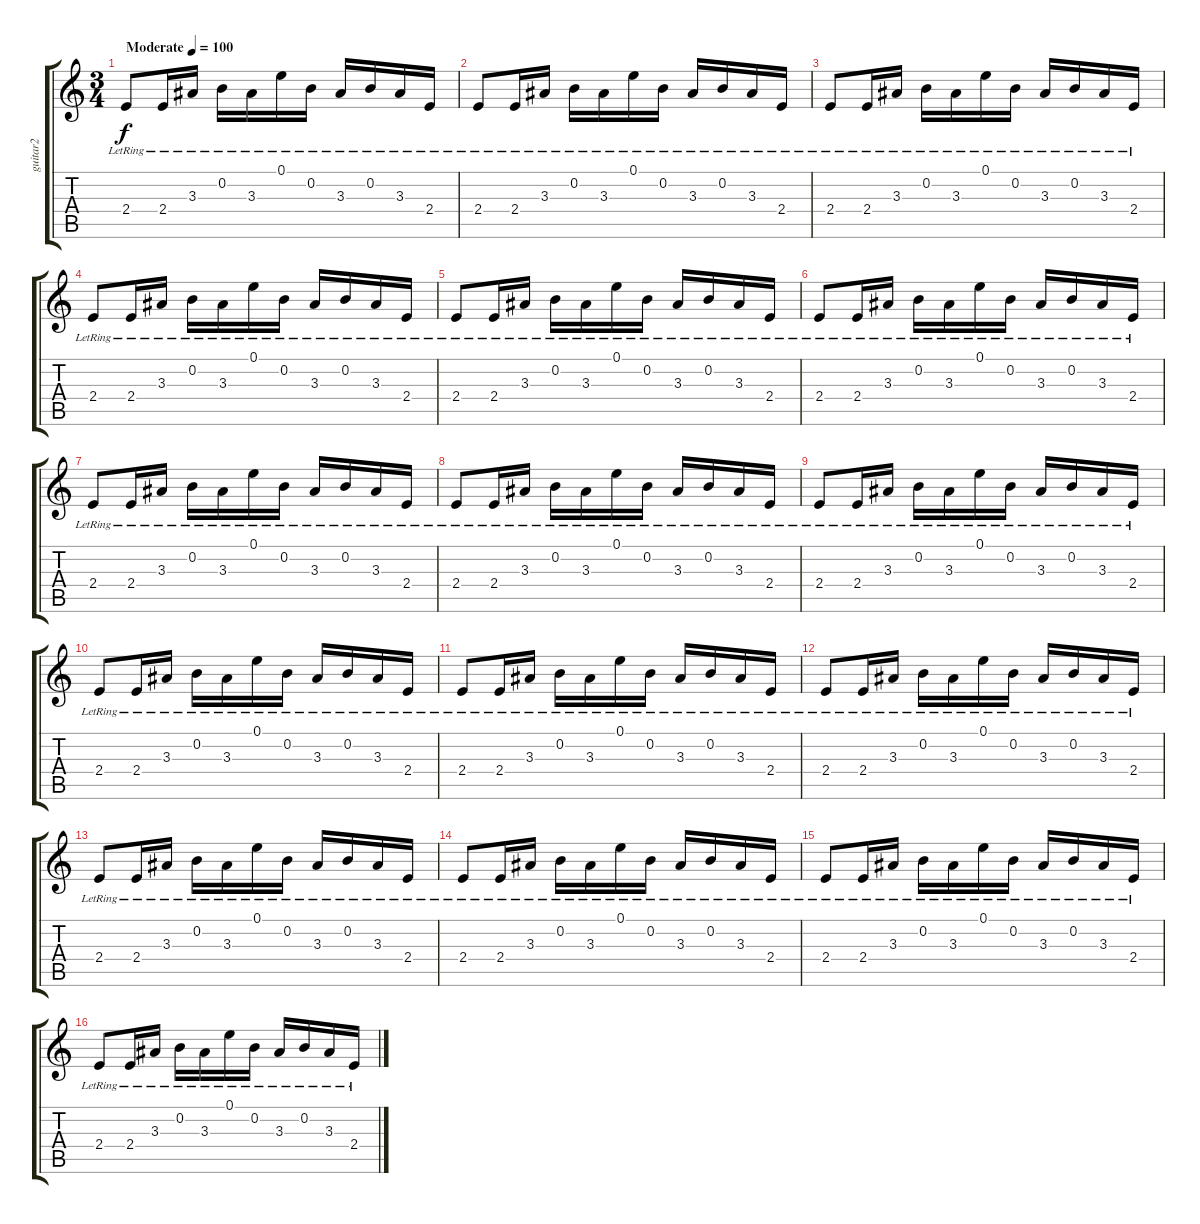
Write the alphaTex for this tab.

\track ("guitar2" "guitar2") {instrument distortionguitar}
\staff {score tabs}
\tuning (E4 B3 G3 D3 A2 E2) {hide}
\ts (3 4)
\tempo (100 "Moderate")
\clef g2
\ks c
2.4{lr}.8{dy f instrument acousticguitarsteel} 2.4{lr}.16 3.3{lr}.16 0.2{lr}.16 3.3{lr}.16 0.1{lr}.16 0.2{lr}.16 3.3{lr}.16 0.2{lr}.16 3.3{lr}.16 2.4{lr}.16 |
2.4{lr}.8 2.4{lr}.16 3.3{lr}.16 0.2{lr}.16 3.3{lr}.16 0.1{lr}.16 0.2{lr}.16 3.3{lr}.16 0.2{lr}.16 3.3{lr}.16 2.4{lr}.16 |
2.4{lr}.8 2.4{lr}.16 3.3{lr}.16 0.2{lr}.16 3.3{lr}.16 0.1{lr}.16 0.2{lr}.16 3.3{lr}.16 0.2{lr}.16 3.3{lr}.16 2.4{lr}.16 |
2.4{lr}.8 2.4{lr}.16 3.3{lr}.16 0.2{lr}.16 3.3{lr}.16 0.1{lr}.16 0.2{lr}.16 3.3{lr}.16 0.2{lr}.16 3.3{lr}.16 2.4{lr}.16 |
2.4{lr}.8 2.4{lr}.16 3.3{lr}.16 0.2{lr}.16 3.3{lr}.16 0.1{lr}.16 0.2{lr}.16 3.3{lr}.16 0.2{lr}.16 3.3{lr}.16 2.4{lr}.16 |
2.4{lr}.8 2.4{lr}.16 3.3{lr}.16 0.2{lr}.16 3.3{lr}.16 0.1{lr}.16 0.2{lr}.16 3.3{lr}.16 0.2{lr}.16 3.3{lr}.16 2.4{lr}.16 |
2.4{lr}.8 2.4{lr}.16 3.3{lr}.16 0.2{lr}.16 3.3{lr}.16 0.1{lr}.16 0.2{lr}.16 3.3{lr}.16 0.2{lr}.16 3.3{lr}.16 2.4{lr}.16 |
2.4{lr}.8 2.4{lr}.16 3.3{lr}.16 0.2{lr}.16 3.3{lr}.16 0.1{lr}.16 0.2{lr}.16 3.3{lr}.16 0.2{lr}.16 3.3{lr}.16 2.4{lr}.16 |
2.4{lr}.8 2.4{lr}.16 3.3{lr}.16 0.2{lr}.16 3.3{lr}.16 0.1{lr}.16 0.2{lr}.16 3.3{lr}.16 0.2{lr}.16 3.3{lr}.16 2.4{lr}.16 |
2.4{lr}.8 2.4{lr}.16 3.3{lr}.16 0.2{lr}.16 3.3{lr}.16 0.1{lr}.16 0.2{lr}.16 3.3{lr}.16 0.2{lr}.16 3.3{lr}.16 2.4{lr}.16 |
2.4{lr}.8 2.4{lr}.16 3.3{lr}.16 0.2{lr}.16 3.3{lr}.16 0.1{lr}.16 0.2{lr}.16 3.3{lr}.16 0.2{lr}.16 3.3{lr}.16 2.4{lr}.16 |
2.4{lr}.8 2.4{lr}.16 3.3{lr}.16 0.2{lr}.16 3.3{lr}.16 0.1{lr}.16 0.2{lr}.16 3.3{lr}.16 0.2{lr}.16 3.3{lr}.16 2.4{lr}.16 |
2.4{lr}.8 2.4{lr}.16 3.3{lr}.16 0.2{lr}.16 3.3{lr}.16 0.1{lr}.16 0.2{lr}.16 3.3{lr}.16 0.2{lr}.16 3.3{lr}.16 2.4{lr}.16 |
2.4{lr}.8 2.4{lr}.16 3.3{lr}.16 0.2{lr}.16 3.3{lr}.16 0.1{lr}.16 0.2{lr}.16 3.3{lr}.16 0.2{lr}.16 3.3{lr}.16 2.4{lr}.16 |
2.4{lr}.8 2.4{lr}.16 3.3{lr}.16 0.2{lr}.16 3.3{lr}.16 0.1{lr}.16 0.2{lr}.16 3.3{lr}.16 0.2{lr}.16 3.3{lr}.16 2.4{lr}.16 |
2.4{lr}.8 2.4{lr}.16 3.3{lr}.16 0.2{lr}.16 3.3{lr}.16 0.1{lr}.16 0.2{lr}.16 3.3{lr}.16 0.2{lr}.16 3.3{lr}.16 2.4{lr}.16
